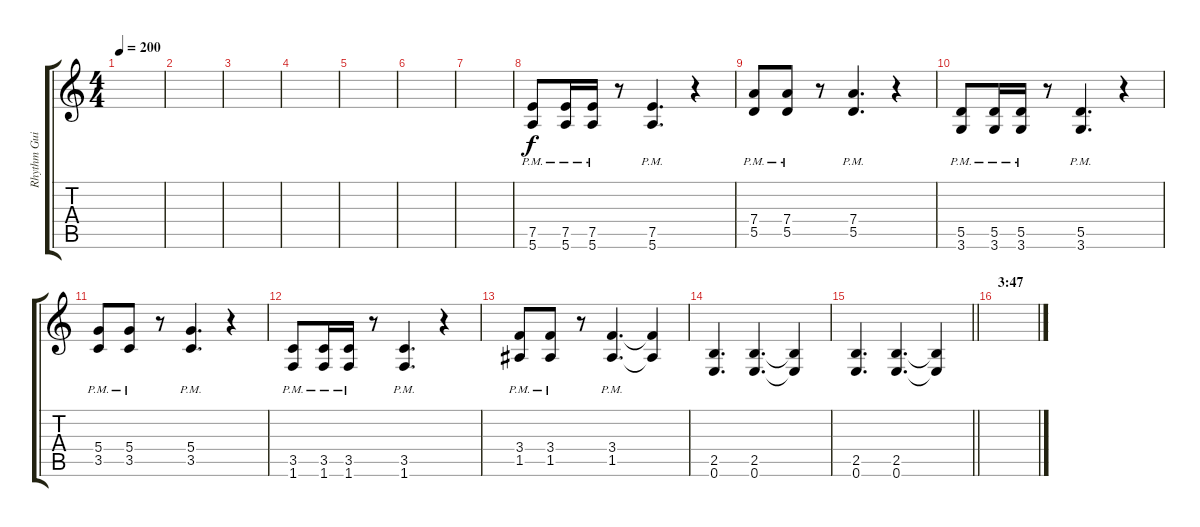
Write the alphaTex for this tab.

\track ("Rhythm Guitar" "Rhythm Gui") {instrument distortionguitar}
\staff {score tabs}
\tuning (E4 B3 G3 D3 A2 E2) {hide}
\ts (4 4)
\tempo 200
\clef g2
\ks c
|
|
|
|
|
|
|
(7.5{pm} 5.6{pm}).8 (7.5{pm} 5.6{pm}).16 (7.5{pm} 5.6{pm}).16 r.8 (7.5{pm} 5.6{pm}).4{d} r.4 |
(7.4{pm} 5.5{pm}).8 (7.4{pm} 5.5{pm}).8 r.8 (7.4{pm} 5.5{pm}).4{d} r.4 |
(5.5{pm} 3.6{pm}).8 (5.5{pm} 3.6{pm}).16 (5.5{pm} 3.6{pm}).16 r.8 (5.5{pm} 3.6{pm}).4{d} r.4 |
(5.4{pm} 3.5{pm}).8 (5.4{pm} 3.5{pm}).8 r.8 (5.4{pm} 3.5{pm}).4{d} r.4 |
(3.5{pm} 1.6{pm}).8 (3.5{pm} 1.6{pm}).16 (3.5{pm} 1.6{pm}).16 r.8 (3.5{pm} 1.6{pm}).4{d} r.4 |
(3.4{pm} 1.5{pm}).8 (3.4{pm} 1.5{pm}).8 r.8 (3.4{pm} 1.5{pm}).4{d} (3.4{t} 1.5{t}).4 |
(2.5 0.6).4{d} (2.5 0.6).4{d} (2.5{t} 0.6{t}).4 |
\barLineRight lightlight
(2.5 0.6).4{d} (2.5 0.6).4{d} (2.5{t} 0.6{t}).4 |
\section ("" "3:47")
